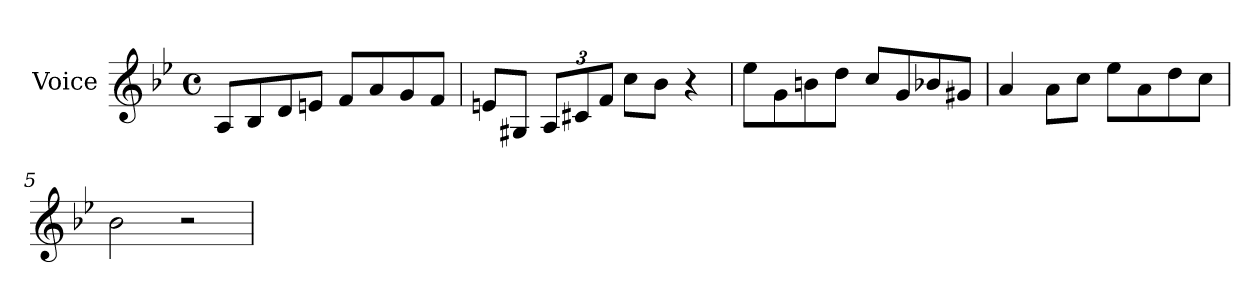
**kern
*part1
*staff1
*I"Voice
*I'Voice
*clefG2
*k[b-e-]
*M4/4
*met(c)
=1
8A/L
8B-/
8d/
8en/J
8f/L
8a/
8g/
8f/J
=2
8en/L
8G#X/J
12A/L
12c#X/
12f/J
8cc\L
8b-\J
4r
=3
8ee-\L
8g\
8bn\
8dd\J
8cc/L
8g/
8b-X/
8g#X/J
=4
4a/
8a\L
8cc\J
8ee-\L
8a\
8dd\
8cc\J
=5
2b-\
2rcc
=
*-
